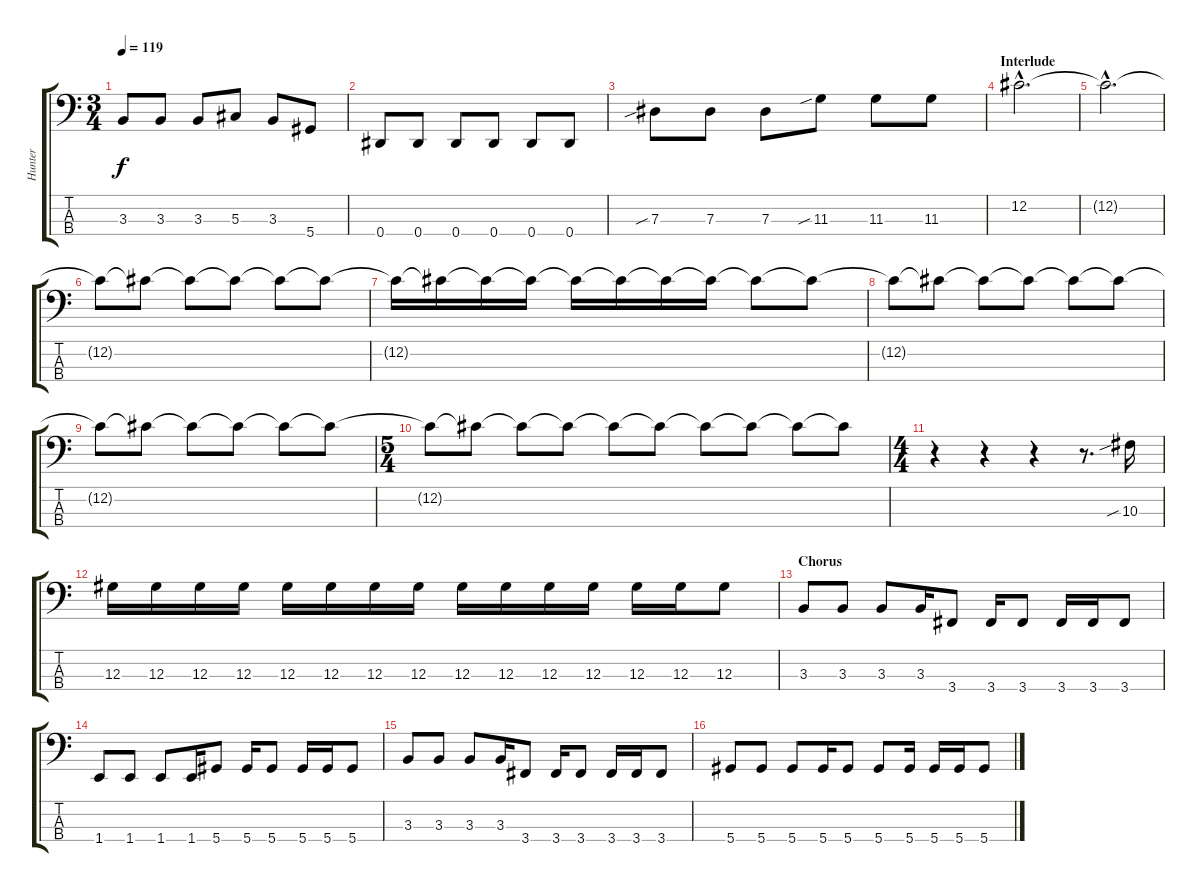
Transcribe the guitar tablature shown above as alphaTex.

\track ("Hunter" "Hunter") {instrument electricbasspick}
\staff {score tabs}
\tuning (Gb2 Db2 Ab1 Eb1) {hide}
\ts (3 4)
\tempo 119
\clef f4
\ks c
3.3.8{dy f} 3.3.8 3.3.8 5.3.8 3.3.8 5.4.8 |
0.4.8 0.4.8 0.4.8 0.4.8 0.4.8 0.4.8 |
7.3{sib}.8 7.3.8 7.3.8 11.3{sib}.8 11.3.8 11.3.8 |
\section ("" "Interlude")
12.2{hac}.2{d} |
12.2{hac t}.2{d} |
12.2{t}.8 12.2{t}.8 12.2{t}.8 12.2{t}.8 12.2{t}.8 12.2{t}.8 |
12.2{t}.16 12.2{t}.16 12.2{t}.16 12.2{t}.16 12.2{t}.16 12.2{t}.16 12.2{t}.16 12.2{t}.16 12.2{t}.8 12.2{t}.8 |
12.2{t}.8 12.2{t}.8 12.2{t}.8 12.2{t}.8 12.2{t}.8 12.2{t}.8 |
12.2{t}.8 12.2{t}.8 12.2{t}.8 12.2{t}.8 12.2{t}.8 12.2{t}.8 |
\ts (5 4)
12.2{t}.8 12.2{t}.8 12.2{t}.8 12.2{t}.8 12.2{t}.8 12.2{t}.8 12.2{t}.8 12.2{t}.8 12.2{t}.8 12.2{t}.8 |
\ts (4 4)
r.4 r.4 r.4 r.8{d} 10.3{sib}.16 |
12.3.16 12.3.16 12.3.16 12.3.16 12.3.16 12.3.16 12.3.16 12.3.16 12.3.16 12.3.16 12.3.16 12.3.16 12.3.16 12.3.16 12.3.8 |
\section ("" "Chorus")
3.3.8 3.3.8 3.3.8 3.3.16 3.4.8 3.4.16 3.4.8 3.4.16 3.4.16 3.4.8 |
1.4.8 1.4.8 1.4.8 1.4.16 5.4.8 5.4.16 5.4.8 5.4.16 5.4.16 5.4.8 |
3.3.8 3.3.8 3.3.8 3.3.16 3.4.8 3.4.16 3.4.8 3.4.16 3.4.16 3.4.8 |
5.4.8 5.4.8 5.4.8 5.4.16 5.4.8 5.4.8 5.4.16 5.4.16 5.4.16 5.4.8
